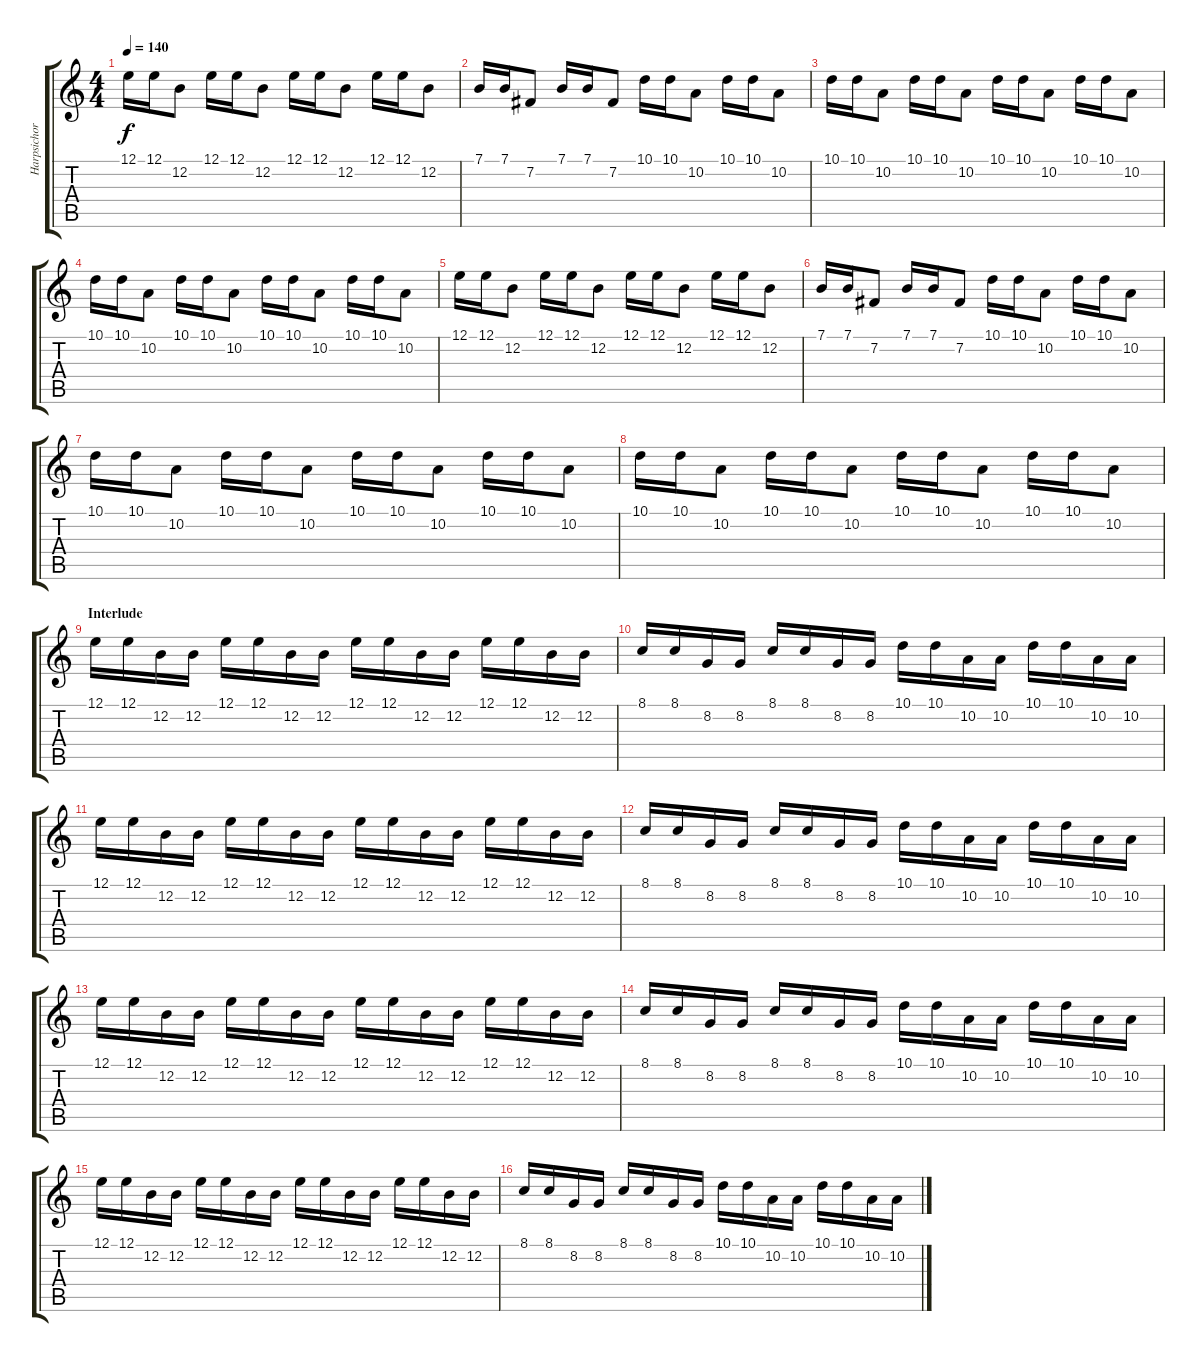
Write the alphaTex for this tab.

\track ("Harpsichord" "Harpsichor") {instrument harpsichord}
\staff {score tabs}
\tuning (E4 B3 G3 D3 A2 E2) {hide}
\ts (4 4)
\tempo 140
\clef g2
\ks c
12.1.16{dy f} 12.1.16 12.2.8 12.1.16 12.1.16 12.2.8 12.1.16 12.1.16 12.2.8 12.1.16 12.1.16 12.2.8 |
7.1.16 7.1.16 7.2.8 7.1.16 7.1.16 7.2.8 10.1.16 10.1.16 10.2.8 10.1.16 10.1.16 10.2.8 |
10.1.16 10.1.16 10.2.8 10.1.16 10.1.16 10.2.8 10.1.16 10.1.16 10.2.8 10.1.16 10.1.16 10.2.8 |
10.1.16 10.1.16 10.2.8 10.1.16 10.1.16 10.2.8 10.1.16 10.1.16 10.2.8 10.1.16 10.1.16 10.2.8 |
12.1.16 12.1.16 12.2.8 12.1.16 12.1.16 12.2.8 12.1.16 12.1.16 12.2.8 12.1.16 12.1.16 12.2.8 |
7.1.16 7.1.16 7.2.8 7.1.16 7.1.16 7.2.8 10.1.16 10.1.16 10.2.8 10.1.16 10.1.16 10.2.8 |
10.1.16 10.1.16 10.2.8 10.1.16 10.1.16 10.2.8 10.1.16 10.1.16 10.2.8 10.1.16 10.1.16 10.2.8 |
10.1.16 10.1.16 10.2.8 10.1.16 10.1.16 10.2.8 10.1.16 10.1.16 10.2.8 10.1.16 10.1.16 10.2.8 |
\section ("" "Interlude")
12.1.16 12.1.16 12.2.16 12.2.16 12.1.16 12.1.16 12.2.16 12.2.16 12.1.16 12.1.16 12.2.16 12.2.16 12.1.16 12.1.16 12.2.16 12.2.16 |
8.1.16 8.1.16 8.2.16 8.2.16 8.1.16 8.1.16 8.2.16 8.2.16 10.1.16 10.1.16 10.2.16 10.2.16 10.1.16 10.1.16 10.2.16 10.2.16 |
12.1.16 12.1.16 12.2.16 12.2.16 12.1.16 12.1.16 12.2.16 12.2.16 12.1.16 12.1.16 12.2.16 12.2.16 12.1.16 12.1.16 12.2.16 12.2.16 |
8.1.16 8.1.16 8.2.16 8.2.16 8.1.16 8.1.16 8.2.16 8.2.16 10.1.16 10.1.16 10.2.16 10.2.16 10.1.16 10.1.16 10.2.16 10.2.16 |
12.1.16 12.1.16 12.2.16 12.2.16 12.1.16 12.1.16 12.2.16 12.2.16 12.1.16 12.1.16 12.2.16 12.2.16 12.1.16 12.1.16 12.2.16 12.2.16 |
8.1.16 8.1.16 8.2.16 8.2.16 8.1.16 8.1.16 8.2.16 8.2.16 10.1.16 10.1.16 10.2.16 10.2.16 10.1.16 10.1.16 10.2.16 10.2.16 |
12.1.16 12.1.16 12.2.16 12.2.16 12.1.16 12.1.16 12.2.16 12.2.16 12.1.16 12.1.16 12.2.16 12.2.16 12.1.16 12.1.16 12.2.16 12.2.16 |
8.1.16 8.1.16 8.2.16 8.2.16 8.1.16 8.1.16 8.2.16 8.2.16 10.1.16 10.1.16 10.2.16 10.2.16 10.1.16 10.1.16 10.2.16 10.2.16
